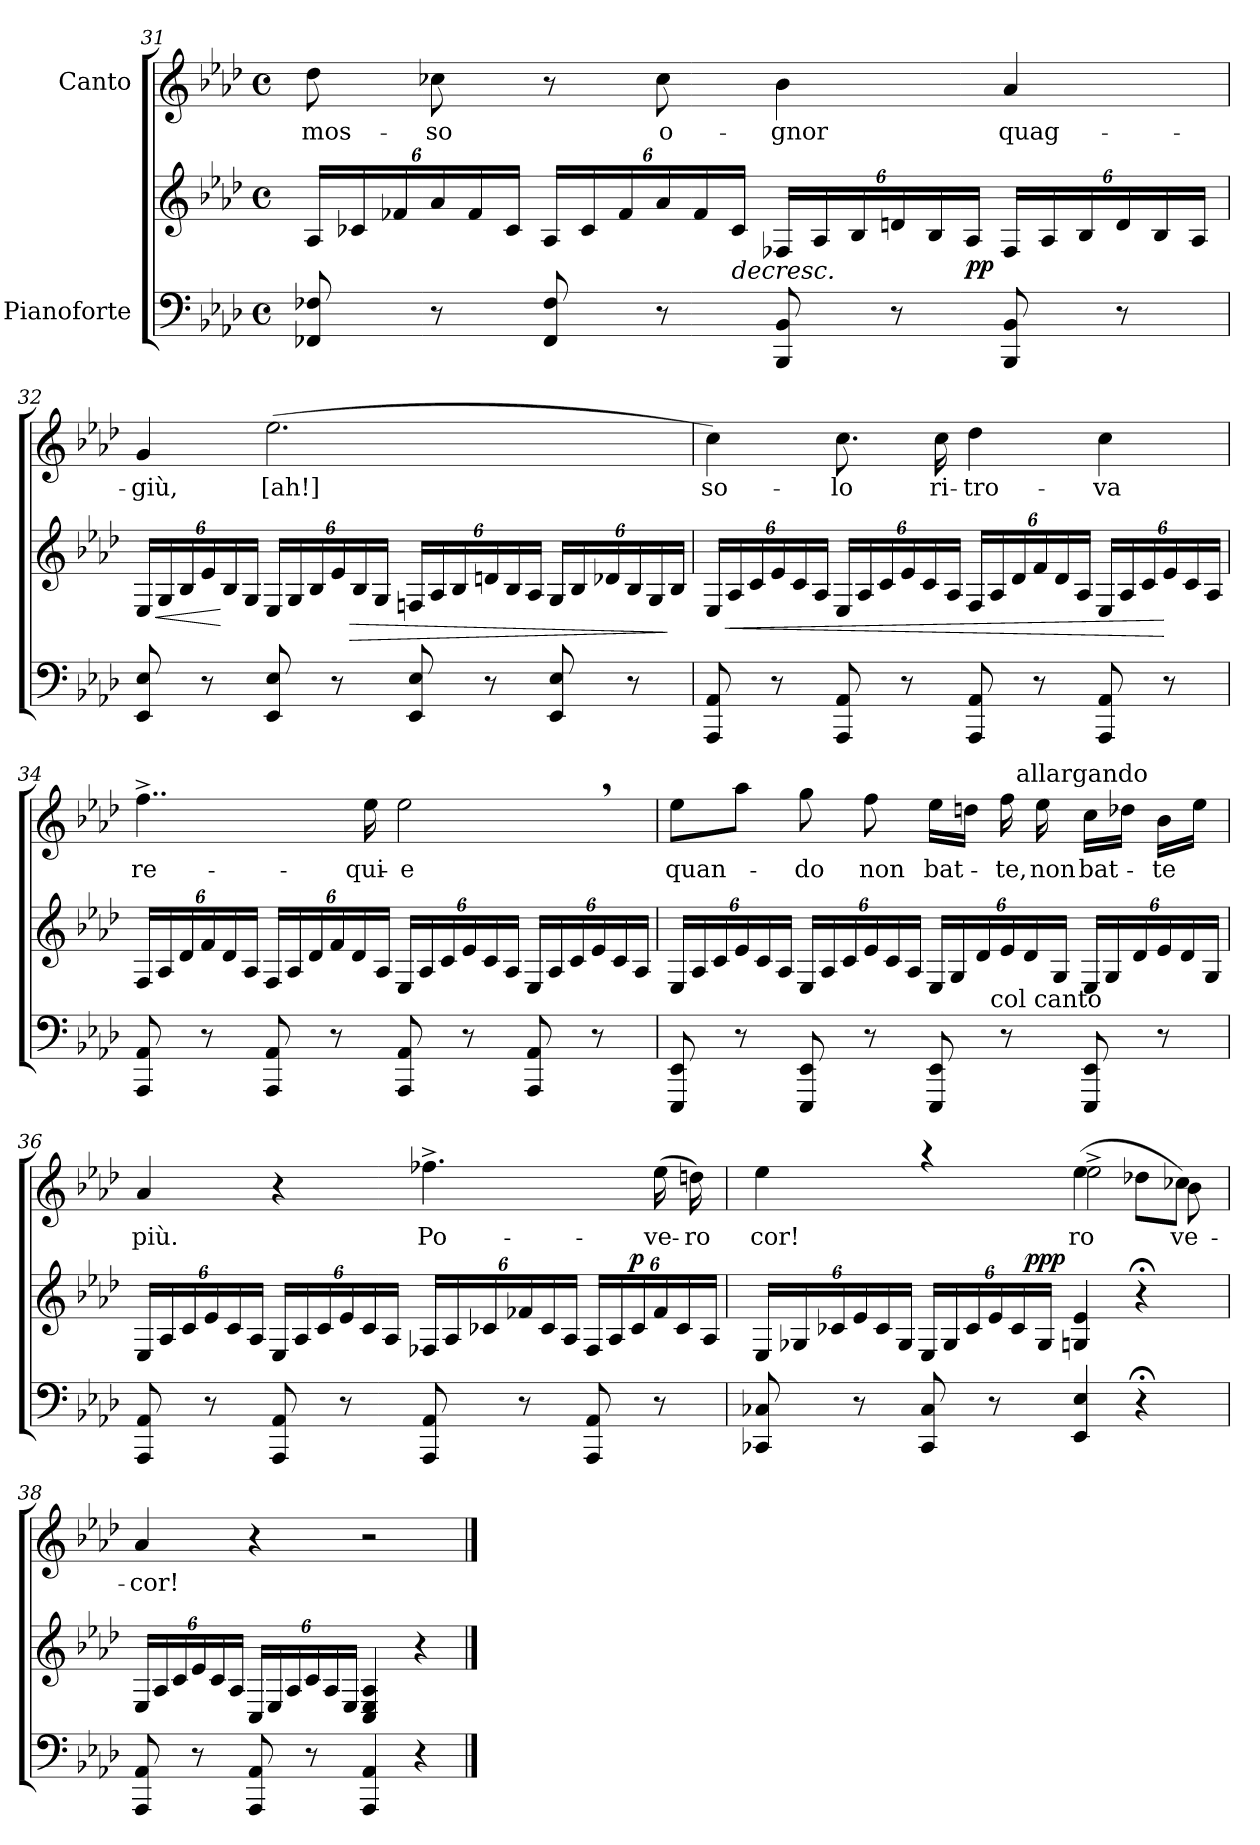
**kern	**kern	**dynam	**kern	**text
*part2	*part2	*part2	*part1	*part1
*staff3	*staff2	*staff2/3	*staff1	*staff1
*I"Pianoforte	*	*	*I"Canto	*
!!LO:LB:g=z
*clefF4	*clefG2	*	*clefG2	*
*k[b-e-a-d-]	*k[b-e-a-d-]	*	*k[b-e-a-d-]	*
*A-:	*A-:	*	*A-:	*
*M4/4	*M4/4	*	*M4/4	*
*met(c)	*met(c)	*	*met(c)	*
*	*Xbrackettup	*	*	*
=31	=31	=31	=31	=31
!	!	!	!	!LO:LY:b
8FF-X/ 8F-X/	24A-/LL	.	8dd-\	-mos-
.	24c-X/	.	.	.
.	24f-X/	.	.	.
!	!	!	!	!LO:LY:b
8r	24a-/	.	8cc-X\	-so
.	24f-/	.	.	.
.	24c-/JJ	.	.	.
8FF-/ 8F-/	24A-/LL	.	8r	.
.	24c-/	.	.	.
.	24f-/	.	.	.
!	!	!	!	!LO:LY:b
8r	24a-/	.	8cc-\	o-
.	24f-/	.	.	.
!	!	!LO:HP:b	!	!
.	24c-/JJ	>	.	.
!	!	!	!	!LO:LY:b
8BBB-/ 8BB-/	24F-X/LL	.	4b-\	-gnor
.	24A-/	.	.	.
.	24B-/	.	.	.
8r	24dn/	.	.	.
.	24B-/	.	.	.
!	!	!LO:DY:b	!	!
.	24A-/JJ	pp	.	.
!	!	!	!	!LO:LY:b
8BBB-/ 8BB-/	24F-/LL	.	4a-/	quag-
.	24A-/	]	.	.
.	24B-/	.	.	.
8r	24d/	.	.	.
.	24B-/	.	.	.
.	24A-/JJ	.	.	.
=32	=32	=32	=32	=32
!	!	!	!	!LO:LY:b
8EE-/ 8E-/	24E-/LL	.	4g/	-giù,
!	!	!LO:HP:b	!	!
.	24G/	<	.	.
.	24B-/	.	.	.
8r	24e-/	.	.	.
.	24B-/	[	.	.
.	24G/JJ	.	.	.
!	!	!	!	!LO:LY:b
8EE-/ 8E-/	24E-/LL	.	(>2.ee-\	[ah!]
.	24G/	.	.	.
.	24B-/	.	.	.
8r	24e-/	.	.	.
!	!	!LO:HP:b	!	!
.	24B-/	>	.	.
.	24G/JJ	.	.	.
8EE-/ 8E-/	24Fn/LL	.	.	.
.	24A-/	.	.	.
.	24B-/	.	.	.
8r	24dn/	.	.	.
.	24B-/	.	.	.
.	24A-/JJ	.	.	.
8EE-/ 8E-/	24G/LL	.	.	.
.	24B-/	.	.	.
.	24d-X/	.	.	.
8r	24B-/	.	.	.
.	24G/	.	.	.
.	24B-/JJ	]	.	.
!!LO:PB:g=z
=33	=33	=33	=33	=33
!	!	!	!	!LO:LY:b
8AAA-/ 8AA-/	24E-/LL	.	4cc\)	so-
!	!	!LO:HP:b	!	!
.	24A-/	<	.	.
.	24c/	.	.	.
8r	24e-/	.	.	.
.	24c/	.	.	.
.	24A-/JJ	.	.	.
!	!	!	!	!LO:LY:b
8AAA-/ 8AA-/	24E-/LL	.	8.cc\	-lo
.	24A-/	.	.	.
.	24c/	.	.	.
8r	24e-/	.	.	.
.	24c/	.	.	.
!	!	!	!	!LO:LY:b
.	.	.	16cc\	ri-
.	24A-/JJ	.	.	.
!	!	!	!	!LO:LY:b
8AAA-/ 8AA-/	24F/LL	.	4dd-\	-tro-
.	24A-/	.	.	.
.	24d-/	.	.	.
8r	24f/	.	.	.
.	24d-/	.	.	.
.	24A-/JJ	.	.	.
!	!	!	!	!LO:LY:b
8AAA-/ 8AA-/	24E-/LL	.	4cc\	-va
.	24A-/	.	.	.
.	24c/	.	.	.
8r	24e-/	[	.	.
.	24c/	.	.	.
.	24A-/JJ	.	.	.
=34	=34	=34	=34	=34
!	!	!	!	!LO:LY:b
8AAA-/ 8AA-/	24F/LL	.	4..ff^>\	re-
.	24A-/	.	.	.
.	24d-/	.	.	.
8r	24f/	.	.	.
.	24d-/	.	.	.
.	24A-/JJ	.	.	.
8AAA-/ 8AA-/	24F/LL	.	.	.
.	24A-/	.	.	.
.	24d-/	.	.	.
8r	24f/	.	.	.
.	24d-/	.	.	.
!	!	!	!	!LO:LY:b
.	.	.	16ee-\	-qui-
.	24A-/JJ	.	.	.
!	!	!	!	!LO:LY:b
8AAA-/ 8AA-/	24E-/LL	.	2ee-,>\	-e
.	24A-/	.	.	.
.	24c/	.	.	.
8r	24e-/	.	.	.
.	24c/	.	.	.
.	24A-/JJ	.	.	.
8AAA-/ 8AA-/	24E-/LL	.	.	.
.	24A-/	.	.	.
.	24c/	.	.	.
8r	24e-/	.	.	.
.	24c/	.	.	.
.	24A-/JJ	.	.	.
!!LO:LB:g=z
=35	=35	=35	=35	=35
!	!	!	!	!LO:LY:b
*^	*	*	*^	*
8EEE-/ 8EE-/	2ryy	24E-/LL	.	8ee-\L	2ryy	quan-
.	.	24A-/	.	.	.	.
.	.	24c/	.	.	.	.
8r	.	24e-/	.	8aa-\J	.	.
.	.	24c/	.	.	.	.
.	.	24A-/JJ	.	.	.	.
!	!	!	!	!	!	!LO:LY:b
8EEE-/ 8EE-/	.	24E-/LL	.	8gg\	.	-do
.	.	24A-/	.	.	.	.
.	.	24c/	.	.	.	.
!	!	!	!	!	!	!LO:LY:b
8r	.	24e-/	.	8ff\	.	non
.	.	24c/	.	.	.	.
.	.	24A-/JJ	.	.	.	.
!	!	!	!	!	!	!LO:LY:b
8EEE-/ 8EE-/	16..ryy	24E-/LL	.	16ee-\LL	8ryy	bat-
.	.	24G/	.	.	.	.
.	.	.	.	16ddn\JJ	.	.
.	.	24d-/	.	.	.	.
!	!LO:TX:a:t=col canto	!	!	!	!	!
.	4ryy	.	.	.	.	.
!	!	!	!	!	!	!LO:LY:b
8r	.	24e-/	.	16ff\	32ryy	-te,
!	!	!	!	!	!LO:TX:a:t=allargando	!
.	.	.	.	.	4ryy	.
.	.	24d-/	.	.	.	.
!	!	!	!	!	!	!LO:LY:b
.	.	.	.	16ee-\	.	non
.	.	24G/JJ	.	.	.	.
!	!	!	!	!	!	!LO:LY:b
8EEE-/ 8EE-/	.	24E-/LL	.	16cc\LL	.	bat-
.	.	24G/	.	.	.	.
.	.	.	.	16dd-X\JJ	.	.
.	.	24d-/	.	.	.	.
.	8ryy	.	.	.	.	.
!	!	!	!	!	!	!LO:LY:b
8r	.	24e-/	.	16b-\LL	.	-te
.	.	.	.	.	16.ryy	.
.	.	24d-/	.	.	.	.
.	.	.	.	16ee-\JJ	.	.
.	.	24G/JJ	.	.	.	.
.	64ryy	.	.	.	.	.
=36	=36	=36	=36	=36	=36	=36
!	!	!	!	!	!	!LO:LY:b
*v	*v	*	*	*v	*v	*
8AAA-/ 8AA-/	24E-/LL	.	4a-/	più.
.	24A-/	.	.	.
.	24c/	.	.	.
8r	24e-/	.	.	.
.	24c/	.	.	.
.	24A-/JJ	.	.	.
8AAA-/ 8AA-/	24E-/LL	.	4r	.
.	24A-/	.	.	.
.	24c/	.	.	.
8r	24e-/	.	.	.
.	24c/	.	.	.
.	24A-/JJ	.	.	.
!	!	!	!	!LO:LY:b
8AAA-/ 8AA-/	24F-X/LL	.	4.ff-X^>\	Po-
.	24A-/	.	.	.
.	24c-X/	.	.	.
8r	24f-X/	.	.	.
.	24c-/	.	.	.
.	24A-/JJ	.	.	.
8AAA-/ 8AA-/	24F-/LL	.	.	.
.	24A-/	.	.	.
!	!	!LO:DY:a	!	!
.	24c-/	p	.	.
!	!	!	!	!LO:LY:b
8r	24f-/	.	(>16ee-\	-ve-
.	24c-/	.	.	.
!	!	!	!	!LO:LY:b:rj
.	.	.	16ddn\)	-ro
.	24A-/JJ	.	.	.
!!LO:LB:g=z
=37	=37	=37	=37	=37
!	!	!	!	!LO:LY:b
*	*^	*	*^	*
*	*	*	*	*	*^	*
8CC-X/ 8C-X/	24E-/LL	4..ryy	.	4ee-\	2..ryy	2ryy	cor!
.	24G-X/	.	.	.	.	.	.
.	24c-X/	.	.	.	.	.	.
8r	24e-/	.	.	.	.	.	.
.	24c-/	.	.	.	.	.	.
.	24G-/JJ	.	.	.	.	.	.
8CC-/ 8C-/	24E-/LL	.	.	4raa	.	.	.
.	24G-/	.	.	.	.	.	.
.	24c-/	.	.	.	.	.	.
8r	24e-/	.	.	.	.	.	.
.	24c-/	.	.	.	.	.	.
!	!	!	!LO:DY:a	!	!	!	!
.	.	2ryy	ppp	.	.	.	.
.	24G-/JJ	.	.	.	.	.	.
!	!	!	!	!	!	!	!LO:LY:b
!	!	!	!	!	!	!	!LO:LY:b:rj
4EE-/ 4E-/	4Gn/ 4e-/	.	.	(>(>4ee-\	.	2ee-^>\)	-ro
4r;<	4r;<	.	.	8dd-X\L	.	.	.
!	!	!	!	!	!	!	!LO:LY:b
.	.	.	.	8cc-X\J)	8b-\	.	-ve-
.	.	16ryy	.	.	.	.	.
=38	=38	=38	=38	=38	=38	=38	=38
!	!	!	!	!	!	!	!LO:LY:b
*	*v	*v	*	*	*	*	*
*	*	*	*v	*v	*v	*
8AAA-/ 8AA-/	24E-/LL	.	4a-/	cor!
.	24A-/	.	.	.
.	24c/	.	.	.
8r	24e-/	.	.	.
.	24c/	.	.	.
.	24A-/JJ	.	.	.
8AAA-/ 8AA-/	24C/LL	.	4r	.
.	24E-/	.	.	.
.	24A-/	.	.	.
8r	24c/	.	.	.
.	24A-/	.	.	.
.	24E-/JJ	.	.	.
4AAA-/ 4AA-/	4C/ 4E-/ 4A-/	.	2r	.
4r	4r	.	.	.
==	==	==	==	==
*-	*-	*-	*-	*-
